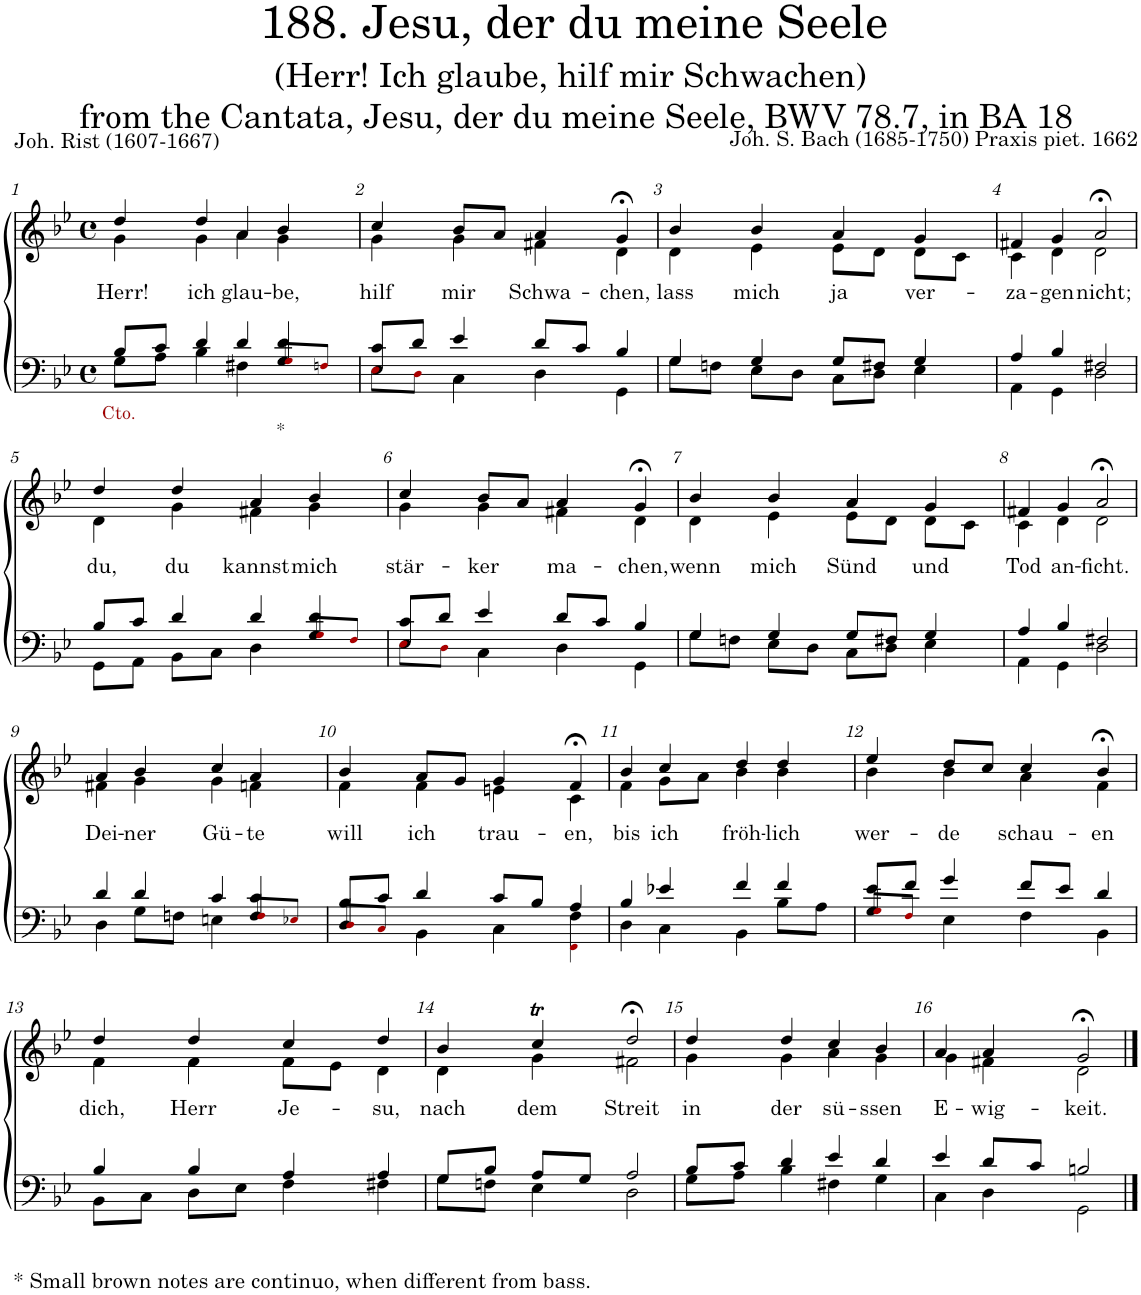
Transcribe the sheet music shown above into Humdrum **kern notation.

**kern	**kern	**text
*part2	*part1	*part1
*staff2	*staff1	*staff1
*I"Tenor/Bass	*I"Soprano/Alto	*
*clefF4	*clefG2	*
*k[b-e-]	*k[b-e-]	*
*M4/4	*M4/4	*
*met(c)	*met(c)	*
=1	=1	=1
*^	*	*
*	*^	*	*
!LO:TX:b:color=#A40000:t=Cto.	!	!	!	!
!	!	!	!	!LO:LY:b
*	*	*	*^	*
8B-/L	8G\L	2.ryy	4dd/	4g;<\	Herr!
8c/J	8A\J	.	.	.	.
!	!	!	!	!	!LO:LY:b
4d/	4B-\	.	4dd;</	4g\	ich
!	!	!	!	!	!LO:LY:b
4d/	4F#X\	.	4a;</	4a\	glau-
!LO:TX:b:t=*	!	!	!	!	!
!	!	!	!	!	!LO:LY:b
4d/	4G/	8Gi/L	4b-/	4g\	-be,
.	.	8Fni/J	.	.	.
=2	=2	=2	=2	=2	=2
!	!	!	!	!	!LO:LY:b
8c/L	4E-/	8E-i\L	4cc;</	4g\	hilf
8d/J	.	8Di\J	.	.	.
!	!	!	!	!	!LO:LY:b
4e-/	4C\	2.ryy	8b-/L	4g\	mir
.	.	.	8a/J	.	.
!	!	!	!	!	!LO:LY:b
8d/L	4D\	.	4a/	4f#X\	Schwa-
8c/J	.	.	.	.	.
!	!	!	!	!	!LO:LY:b
4B-/	4GG\	.	4g;<,/	4d\	-chen,
*	*v	*v	*	*	*
=3	=3	=3	=3	=3
!	!	!	!	!LO:LY:b
4G/	8G\L	4b-;</	4d\	lass
.	8Fn\J	.	.	.
!	!	!	!	!LO:LY:b
4G/	8E-\L	4b-/	4e-\	mich
.	8D\J	.	.	.
!	!	!	!	!LO:LY:b
8G/L	8C\L	4a/	8e-\L	ja
8F#X/J	8D\J	.	8d\J	.
!	!	!	!	!LO:LY:b
4G/	4E-\	4g;</	8d\L	ver-
.	.	.	8c\J	.
=4	=4	=4	=4	=4
!	!	!	!	!LO:LY:b
4A/	4AA\	4f#X/	4c\	-za-
!	!	!	!	!LO:LY:b
4B-/	4GG\	4g/	4d\	-gen
!	!	!	!	!LO:LY:b
2F#X/	2D\	2a;<,/	2d\	nicht;
!!LO:LB:g=z	!!
=5	=5	=5	=5	=5
*	*^	*	*	*
!	!	!	!	!	!LO:LY:b
8B-/L	8GG\L	2.ryy	4dd;</	4d\	du,
8c/J	8AA\J	.	.	.	.
!	!	!	!	!	!LO:LY:b
4d/	8BB-\L	.	4dd/	4g\	du
.	8C\J	.	.	.	.
!	!	!	!	!	!LO:LY:b
4d/	4D\	.	4a;</	4f#X\	kannst
!	!	!	!	!	!LO:LY:b
4d/	4G/	8Gi/L	4b-/	4g\	mich
.	.	8Fi/J	.	.	.
=6	=6	=6	=6	=6	=6
!	!	!	!	!	!LO:LY:b
8c/L	4E-/	8E-i\L	4cc;</	4g\	stär-
8d/J	.	8Di\J	.	.	.
!	!	!	!	!	!LO:LY:b
4e-/	4C\	2.ryy	8b-/L	4g\	-ker
.	.	.	8a/J	.	.
!	!	!	!	!	!LO:LY:b
8d/L	4D\	.	4a/	4f#X\	ma-
8c/J	.	.	.	.	.
!	!	!	!	!	!LO:LY:b
4B-/	4GG\	.	4g;<,/	4d\	-chen,
*	*v	*v	*	*	*
=7	=7	=7	=7	=7
!	!	!	!	!LO:LY:b
4G/	8G\L	4b-/	4d\	wenn
.	8Fn\J	.	.	.
!	!	!	!	!LO:LY:b
4G/	8E-\L	4b-/	4e-\	mich
.	8D\J	.	.	.
!	!	!	!	!LO:LY:b
8G/L	8C\L	4a/	8e-\L	Sünd
8F#X/J	8D\J	.	8d\J	.
!	!	!	!	!LO:LY:b
4G/	4E-\	4g/	8d\L	und
.	.	.	8c\J	.
=8	=8	=8	=8	=8
!	!	!	!	!LO:LY:b
4A/	4AA\	4f#X;</	4c\	Tod
!	!	!	!	!LO:LY:b
4B-/	4GG\	4g/	4d\	an-
!	!	!	!	!LO:LY:b
2F#X/	2D\	2a;<,/	2d\	-ficht.
!!LO:LB:g=z	!!
=9	=9	=9	=9	=9
*	*^	*	*	*
!	!	!	!	!	!LO:LY:b
4d/	4D\	2.ryy	4a;</	4f#X\	Dei-
!	!	!	!	!	!LO:LY:b
4d/	8G\L	.	4b-/	4g\	-ner
.	8Fn\J	.	.	.	.
!	!	!	!	!	!LO:LY:b
4c/	4En\	.	4cc;</	4g\	Gü-
!	!	!	!	!	!LO:LY:b
4c/	4F/	8Fi/L	4a/	4fn\	-te
.	.	8E-Xi/J	.	.	.
=10	=10	=10	=10	=10	=10
!	!	!	!	!	!LO:LY:b
8B-/L	4D/	8Di/L	4b-;</	4f\	will
8c/J	.	8Ci/J	.	.	.
!	!	!	!	!	!LO:LY:b
4d/	4BB-\	2ryy	8a/L	4f\	ich
.	.	.	8g/J	.	.
!	!	!	!	!	!LO:LY:b
8c/L	4C\	.	4g/	4en\	trau-
8B-/J	.	.	.	.	.
!	!	!	!	!	!LO:LY:b
4A/	4F\	4FF!i\	4f;<,/	4c\	-en,
=11	=11	=11	=11	=11	=11
!	!	!	!	!	!LO:LY:b
*	*v	*v	*	*	*
4B-/	4D\	4b-;</	4f\	bis
!	!	!	!	!LO:LY:b
4e-X/	4C\	4cc/	8g\L	ich
.	.	.	8a\J	.
!	!	!	!	!LO:LY:b
4f/	4BB-\	4dd;</	4b-\	fröh-
!	!	!	!	!LO:LY:b
4f/	8B-\L	4dd/	4b-\	-lich
.	8A\J	.	.	.
=12	=12	=12	=12	=12
*	*^	*	*	*
!	!	!	!	!	!LO:LY:b
8e-/L	4G/	8Gi/L	4ee-;</	4b-\	wer-
8f/J	.	8Fi/J	.	.	.
!	!	!	!	!	!LO:LY:b
4g/	4E-\	2.ryy	8dd/L	4b-\	-de
.	.	.	8cc/J	.	.
!	!	!	!	!	!LO:LY:b
8f/L	4F\	.	4cc/	4a\	schau-
8e-/J	.	.	.	.	.
!	!	!	!	!	!LO:LY:b
4d/	4BB-\	.	4b-;<,/	4f\	-en
*	*v	*v	*	*	*
!!LO:LB:g=z	!!
=13	=13	=13	=13	=13
!	!	!	!	!LO:LY:b
4B-/	8BB-\L	4dd/	4f\	dich,
.	8C\J	.	.	.
!	!	!	!	!LO:LY:b
4B-/	8D\L	4dd/	4f\	Herr
.	8E-\J	.	.	.
!	!	!	!	!LO:LY:b
4A/	4F\	4cc/	8f\L	Je-
.	.	.	8e-\J	.
!	!	!	!	!LO:LY:b
4A/	4F#X\	4dd/	4d\	-su,
=14	=14	=14	=14	=14
!	!	!	!	!LO:LY:b
8G/L	8G\L	4b-/	4d\	nach
8B-/J	8Fn\J	.	.	.
!	!	!	!	!LO:LY:b
8A/L	4E-\	4ccT/	4g\	dem
8G/J	.	.	.	.
!	!	!	!	!LO:LY:b
2A/	2D\	2dd;<,/	2f#X\	Streit
=15	=15	=15	=15	=15
!	!	!	!	!LO:LY:b
8B-/L	8G\L	4dd/	4g\	in
8c/J	8A\J	.	.	.
!	!	!	!	!LO:LY:b
4d/	4B-\	4dd/	4g\	der
!	!	!	!	!LO:LY:b
4e-/	4F#X\	4cc;</	4a\	sü-
!	!	!	!	!LO:LY:b
4d/	4G\	4b-;</	4g\	-ssen
=16	=16	=16	=16	=16
!	!	!	!	!LO:LY:b
4e-/	4C\	4a;</	4g\	E-
!	!	!	!	!LO:LY:b
8d/L	4D\	4a/	4f#X\	-wig-
8c/J	.	.	.	.
!	!	!	!	!LO:LY:b
2Bn/	2GG\	2g;</	2d\	-keit.
*v	*v	*	*	*
*	*v	*v	*
==	==	==
*-	*-	*-
